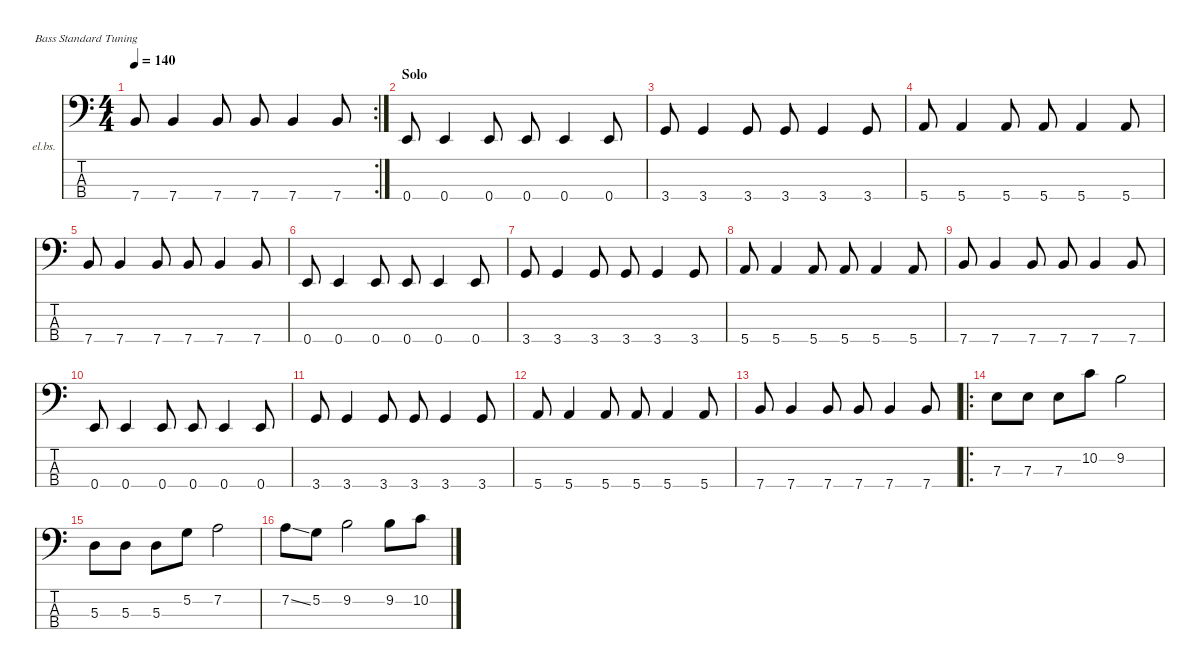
\defaultSystemsLayout 4
\hideDynamics
\bracketExtendMode nobrackets
\firstSystemTrackNameOrientation horizontal
\otherSystemsTrackNameOrientation horizontal
\track ("Bass" "el.bs.") {instrument electricbassfinger}
\staff {score tabs}
\tuning (G2 D2 A1 E1)
\rc 2
\ts (4 4)
\tempo 140
\clef f4
\ks c
7.4.8{dy f} 7.4.4 7.4.8 7.4.8 7.4.4 7.4.8 |
\section ("" "Solo")
0.4.8 0.4.4 0.4.8 0.4.8 0.4.4 0.4.8 |
3.4.8 3.4.4 3.4.8 3.4.8 3.4.4 3.4.8 |
5.4.8 5.4.4 5.4.8 5.4.8 5.4.4 5.4.8 |
7.4.8 7.4.4 7.4.8 7.4.8 7.4.4 7.4.8 |
0.4.8 0.4.4 0.4.8 0.4.8 0.4.4 0.4.8 |
3.4.8 3.4.4 3.4.8 3.4.8 3.4.4 3.4.8 |
5.4.8 5.4.4 5.4.8 5.4.8 5.4.4 5.4.8 |
7.4.8 7.4.4 7.4.8 7.4.8 7.4.4 7.4.8 |
0.4.8 0.4.4 0.4.8 0.4.8 0.4.4 0.4.8 |
3.4.8 3.4.4 3.4.8 3.4.8 3.4.4 3.4.8 |
5.4.8 5.4.4 5.4.8 5.4.8 5.4.4 5.4.8 |
7.4.8 7.4.4 7.4.8 7.4.8 7.4.4 7.4.8 |
\ro
7.3.8{dy mf} 7.3.8 7.3.8 10.2.8 9.2.2 |
5.3.8 5.3.8 5.3.8 5.2.8 7.2.2 |
7.2{ss}.8 5.2.8 9.2.2 9.2.8 10.2.8
